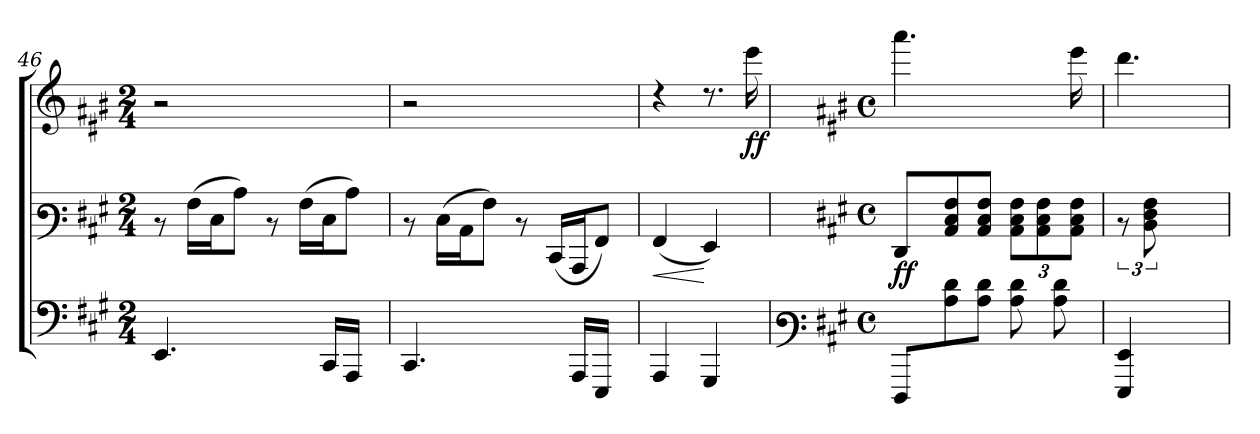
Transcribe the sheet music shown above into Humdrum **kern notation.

**kern	**kern	**dynam	**kern	**dynam
*part2	*part2	*part2	*part1	*part1
*staff3	*staff2	*staff2/3	*staff1	*staff1
*I'Pno	*	*	*I'V	*
*clefF4	*clefF3	*	*clefG3	*
*k[f#c#g#]	*k[f#c#g#]	*	*k[f#c#g#]	*
*M2/4	*M2/4	*	*M2/4	*
=46	=46	=46	=46	=46
4.EE/	8rD	.	2r	.
.	(>16A\LL	.	.	.
.	16E\J	.	.	.
.	8c#\J)	.	.	.
8.ryy	8rD	.	.	.
.	(>16A\LL	.	4ryy	.
16CC#/LL	16E\J	.	.	.
16AAA/JJ	8c#\J)	.	.	.
16ryy	.	.	.	.
=47	=47	=47	=47	=47
4.CC#/	8rD	.	2r	.
.	(>16E\LL	.	.	.
.	16C#\J	.	.	.
.	8A\J)	.	.	.
8.ryy	8rD	.	.	.
.	(<16EE/LL	.	4ryy	.
16AAA/LL	16CC#/J	.	.	.
16EEE/JJ	8AA/J)	.	.	.
16ryy	.	.	.	.
=48	=48	=48	=48	=48
!	!	!LO:HP:b	!	!
4AAA/	(<4AA/	<	4rb	.
4GGG#/	4GG#/)	[	8.rb	.
!	!	!	!	!LO:DY:b
!	!	!	!	!LO:DY:n=1:b
.	.	.	16ccc#\	f f
!!LO:PB:g=z
=49	=49	=49	=49	=49
*clefF3	*	*	*	*
*k[f#c#g#]	*k[f#c#g#]	*	*k[f#c#g#]	*
*M4/4	*M4/4	*	*M4/4	*
*met(c)	*met(c)	*	*met(c)	*
!	!	!LO:DY:b	!	!
!	!	!LO:DY:n=1:b	!	!
4FFF#/	4FF#/	f f	4.fff#\	.
8c#\ 8f#\	8C#/ 8E/ 8A/	.	.	.
8c#\ 8f#\J	8C#/ 8E/ 8A/J	.	24%7ryy	.
8c#\ 8f#\L	12C#\ 12E\ 12A\L	.	.	.
.	12C#\ 12E\ 12A\	.	.	.
8c#\ 8f#\	.	.	.	.
.	12C#\ 12E\ 12A\J	.	16ccc#\LL	.
.	.	.	48ryy	.
=50	=50	=50	=50	=50
4GGG#/ 4GG#/	12rD	.	4.bb\	.
.	12D\ 12F#\ 12A\L	.	.	.
.	24%5ryy	.	.	.
8ryy	.	.	.	.
=	=	=	=	=
*-	*-	*-	*-	*-
